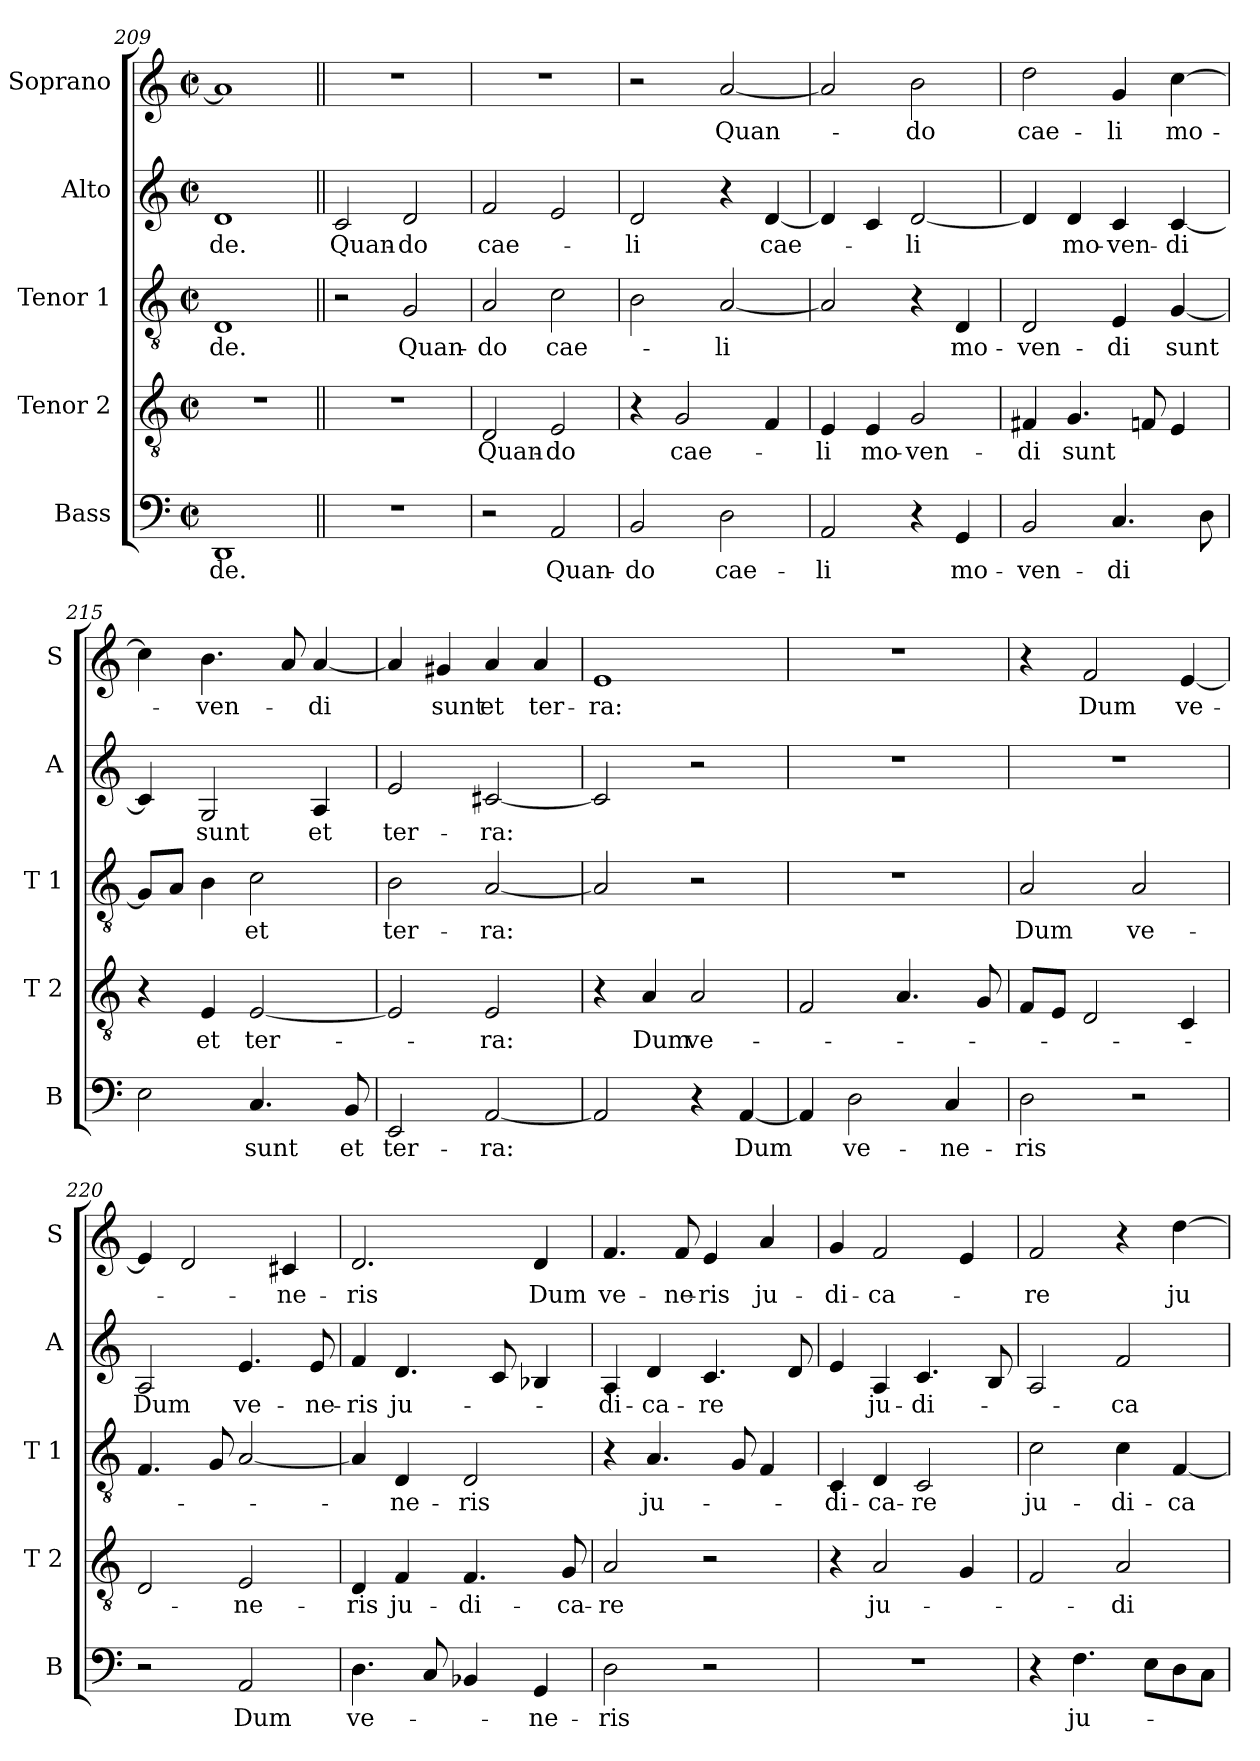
**kern	**text	**kern	**text	**kern	**text	**kern	**text	**kern	**text
*part5	*part5	*part4	*part4	*part3	*part3	*part2	*part2	*part1	*part1
*staff5	*staff5	*staff4	*staff4	*staff3	*staff3	*staff2	*staff2	*staff1	*staff1
*I"Bass	*	*I"Tenor 2	*	*I"Tenor 1	*	*I"Alto	*	*I"Soprano	*
*I'B	*	*I'T 2	*	*I'T 1	*	*I'A	*	*I'S	*
*clefF4	*	*clefGv2	*	*clefGv2	*	*clefG2	*	*clefG2	*
*k[]	*	*k[]	*	*k[]	*	*k[]	*	*k[]	*
*C:	*	*C:	*	*C:	*	*C:	*	*C:	*
*M2/2	*	*M2/2	*	*M2/2	*	*M2/2	*	*M2/2	*
*met(c|)	*	*met(c|)	*	*met(c|)	*	*met(c|)	*	*met(c|)	*
=209	=209	=209	=209	=209	=209	=209	=209	=209	=209
!	!LO:LY:b	!	!	!	!LO:LY:b	!	!LO:LY:b	!	!
1DD	-de.	1r	.	1D	-de.	1d	-de.	1a]	.
=210||	=210||	=210||	=210||	=210||	=210||	=210||	=210||	=210||	=210||
!	!	!	!	!	!	!	!LO:LY:b	!	!
1r	.	1r	.	2r	.	2c/	Quan-	1r	.
!	!	!	!	!	!LO:LY:b	!	!LO:LY:b	!	!
.	.	.	.	2G/	Quan-	2d/	-do	.	.
=211	=211	=211	=211	=211	=211	=211	=211	=211	=211
!	!	!	!LO:LY:b	!	!LO:LY:b	!	!LO:LY:b	!	!
2r	.	2D/	Quan-	2A/	-do	2f/	cae-	1r	.
!	!LO:LY:b	!	!LO:LY:b	!	!LO:LY:b	!	!	!	!
2AA/	Quan-	2E/	-do	2c\	cae-	2e/	.	.	.
=212	=212	=212	=212	=212	=212	=212	=212	=212	=212
!	!LO:LY:b	!	!	!	!	!	!LO:LY:b	!	!
2BB/	-do	4r	.	2B\	.	2d/	-li	2r	.
!	!	!	!LO:LY:b	!	!	!	!	!	!
.	.	2G/	cae-	.	.	.	.	.	.
!	!LO:LY:b	!	!	!	!LO:LY:b	!	!	!	!LO:LY:b
2D\	cae-	.	.	[2A/	-li	4r	.	[2a/	Quan-
!	!	!	!	!	!	!	!LO:LY:b	!	!
.	.	4F/	.	.	.	[4d/	cae-	.	.
=213	=213	=213	=213	=213	=213	=213	=213	=213	=213
!	!LO:LY:b	!	!LO:LY:b	!	!	!	!	!	!
2AA/	-li	4E/	-li	2A/]	.	4d/]	.	2a/]	.
!	!	!	!LO:LY:b	!	!	!	!	!	!
.	.	4E/	mo-	.	.	4c/	.	.	.
!	!	!	!LO:LY:b	!	!	!	!LO:LY:b	!	!LO:LY:b
4r	.	2G/	-ven-	4r	.	[2d/	-li	2b\	-do
!	!LO:LY:b	!	!	!	!LO:LY:b	!	!	!	!
4GG/	mo-	.	.	4D/	mo-	.	.	.	.
=214	=214	=214	=214	=214	=214	=214	=214	=214	=214
!	!LO:LY:b	!	!LO:LY:b	!	!LO:LY:b	!	!	!	!LO:LY:b
2BB/	-ven-	4F#X/	-di	2D/	-ven-	4d/]	.	2dd\	cae-
!	!	!	!LO:LY:b	!	!	!	!LO:LY:b	!	!
.	.	4.G/	sunt	.	.	4d/	mo-	.	.
!	!LO:LY:b	!	!	!	!LO:LY:b	!	!LO:LY:b	!	!LO:LY:b
4.C/	-di	.	.	4E/	-di	4c/	-ven-	4g/	-li
.	.	8Fn/	.	.	.	.	.	.	.
!	!	!	!	!	!LO:LY:b	!	!LO:LY:b	!	!LO:LY:b
.	.	4E/	.	[4G/	sunt	[4c/	-di	[4cc\	mo-
8D\	.	.	.	.	.	.	.	.	.
!!LO:PB:g=z
=215	=215	=215	=215	=215	=215	=215	=215	=215	=215
2E\	.	4r	.	8G/L]	.	4c/]	.	4cc\]	.
.	.	.	.	8A/J	.	.	.	.	.
!	!	!	!LO:LY:b	!	!	!	!LO:LY:b	!	!LO:LY:b
.	.	4E/	et	4B\	.	2G/	sunt	4.b\	-ven-
!	!LO:LY:b	!	!LO:LY:b	!	!LO:LY:b	!	!	!	!
4.C/	sunt	[2E/	ter-	2c\	et	.	.	.	.
.	.	.	.	.	.	.	.	8a/	.
!	!	!	!	!	!	!	!LO:LY:b	!	!LO:LY:b
.	.	.	.	.	.	4A/	et	[4a/	-di
!	!LO:LY:b	!	!	!	!	!	!	!	!
8BB/	et	.	.	.	.	.	.	.	.
=216	=216	=216	=216	=216	=216	=216	=216	=216	=216
!	!LO:LY:b	!	!	!	!LO:LY:b	!	!LO:LY:b	!	!
2EE/	ter-	2E/]	.	2B\	ter-	2e/	ter-	4a/]	.
!	!	!	!	!	!	!	!	!	!LO:LY:b
.	.	.	.	.	.	.	.	4g#X/	sunt
!	!LO:LY:b	!	!LO:LY:b	!	!LO:LY:b	!	!LO:LY:b	!	!LO:LY:b
[2AA/	-ra:	2E/	-ra:	[2A/	-ra:	[2c#X/	-ra:	4a/	et
!	!	!	!	!	!	!	!	!	!LO:LY:b
.	.	.	.	.	.	.	.	4a/	ter-
=217	=217	=217	=217	=217	=217	=217	=217	=217	=217
!	!	!	!	!	!	!	!	!	!LO:LY:b
2AA/]	.	4r	.	2A/]	.	2c#/]	.	1e	-ra:
!	!	!	!LO:LY:b	!	!	!	!	!	!
.	.	4A/	Dum	.	.	.	.	.	.
!	!	!	!LO:LY:b	!	!	!	!	!	!
4r	.	2A/	ve-	2r	.	2r	.	.	.
!	!LO:LY:b	!	!	!	!	!	!	!	!
[4AA/	Dum	.	.	.	.	.	.	.	.
=218	=218	=218	=218	=218	=218	=218	=218	=218	=218
4AA/]	.	2F/	.	1r	.	1r	.	1r	.
!	!LO:LY:b	!	!	!	!	!	!	!	!
2D\	ve-	.	.	.	.	.	.	.	.
.	.	4.A/	.	.	.	.	.	.	.
!	!LO:LY:b	!	!	!	!	!	!	!	!
4C/	-ne-	.	.	.	.	.	.	.	.
.	.	8G/	.	.	.	.	.	.	.
=219	=219	=219	=219	=219	=219	=219	=219	=219	=219
!	!LO:LY:b	!	!	!	!LO:LY:b	!	!	!	!
2D\	-ris	8F/L	.	2A/	Dum	1r	.	4r	.
.	.	8E/J	.	.	.	.	.	.	.
!	!	!	!	!	!	!	!	!	!LO:LY:b
.	.	2D/	.	.	.	.	.	2f/	Dum
!	!	!	!	!	!LO:LY:b	!	!	!	!
2r	.	.	.	2A/	ve-	.	.	.	.
!	!	!	!	!	!	!	!	!	!LO:LY:b
.	.	4C/	.	.	.	.	.	[4e/	ve-
=220	=220	=220	=220	=220	=220	=220	=220	=220	=220
!	!	!	!	!	!	!	!LO:LY:b	!	!
2r	.	2D/	.	4.F/	.	2A/	Dum	4e/]	.
.	.	.	.	.	.	.	.	2d/	.
.	.	.	.	8G/	.	.	.	.	.
!	!LO:LY:b	!	!LO:LY:b	!	!	!	!LO:LY:b	!	!
2AA/	Dum	2E/	-ne-	[2A/	.	4.e/	ve-	.	.
!	!	!	!	!	!	!	!	!	!LO:LY:b
.	.	.	.	.	.	.	.	4c#X/	-ne-
!	!	!	!	!	!	!	!LO:LY:b	!	!
.	.	.	.	.	.	8e/	-ne-	.	.
=221	=221	=221	=221	=221	=221	=221	=221	=221	=221
!	!LO:LY:b	!	!LO:LY:b	!	!	!	!LO:LY:b	!	!LO:LY:b
4.D\	ve-	4D/	-ris	4A/]	.	4f/	-ris	2.d/	-ris
!	!	!	!LO:LY:b	!	!LO:LY:b	!	!LO:LY:b	!	!
.	.	4F/	ju-	4D/	-ne-	4.d/	ju-	.	.
8C/	.	.	.	.	.	.	.	.	.
!	!	!	!LO:LY:b	!	!LO:LY:b	!	!	!	!
4BB-X/	.	4.F/	-di-	2D/	-ris	.	.	.	.
.	.	.	.	.	.	8c/	.	.	.
!	!LO:LY:b	!	!	!	!	!	!	!	!LO:LY:b
4GG/	-ne-	.	.	.	.	4B-X/	.	4d/	Dum
!	!	!	!LO:LY:b	!	!	!	!	!	!
.	.	8G/	-ca-	.	.	.	.	.	.
!!LO:LB:g=z
=222	=222	=222	=222	=222	=222	=222	=222	=222	=222
!	!LO:LY:b	!	!LO:LY:b	!	!	!	!LO:LY:b	!	!LO:LY:b
2D\	-ris	2A/	-re	4r	.	4A/	-di-	4.f/	ve-
!	!	!	!	!	!LO:LY:b	!	!LO:LY:b	!	!
.	.	.	.	4.A/	ju-	4d/	-ca-	.	.
!	!	!	!	!	!	!	!	!	!LO:LY:b
.	.	.	.	.	.	.	.	8f/	-ne-
!	!	!	!	!	!	!	!LO:LY:b	!	!LO:LY:b
2r	.	2r	.	.	.	4.c/	-re	4e/	-ris
.	.	.	.	8G/	.	.	.	.	.
!	!	!	!	!	!	!	!	!	!LO:LY:b
.	.	.	.	4F/	.	.	.	4a/	ju-
.	.	.	.	.	.	8d/	.	.	.
=223	=223	=223	=223	=223	=223	=223	=223	=223	=223
!	!	!	!	!	!LO:LY:b	!	!	!	!LO:LY:b
1r	.	4r	.	4C/	-di-	4e/	.	4g/	-di-
!	!	!	!LO:LY:b	!	!LO:LY:b	!	!LO:LY:b	!	!LO:LY:b
.	.	2A/	ju-	4D/	-ca-	4A/	ju-	2f/	-ca-
!	!	!	!	!	!LO:LY:b	!	!LO:LY:b	!	!
.	.	.	.	2C/	-re	4.c/	-di-	.	.
.	.	4G/	.	.	.	.	.	4e/	.
.	.	.	.	.	.	8B/	.	.	.
=224	=224	=224	=224	=224	=224	=224	=224	=224	=224
!	!	!	!	!	!LO:LY:b	!	!	!	!LO:LY:b
4r	.	2F/	.	2c\	ju-	2A/	.	2f/	-re
!	!LO:LY:b	!	!	!	!	!	!	!	!
4.F\	ju-	.	.	.	.	.	.	.	.
!	!	!	!LO:LY:b	!	!LO:LY:b	!	!LO:LY:b	!	!
.	.	2A/	-di-	4c\	-di-	2f/	-ca-	4r	.
8E\L	.	.	.	.	.	.	.	.	.
!	!	!	!	!	!LO:LY:b	!	!	!	!LO:LY:b
8D\	.	.	.	[4F/	-ca-	.	.	[4dd\	ju-
8C\J	.	.	.	.	.	.	.	.	.
=	=	=	=	=	=	=	=	=	=
*-	*-	*-	*-	*-	*-	*-	*-	*-	*-
